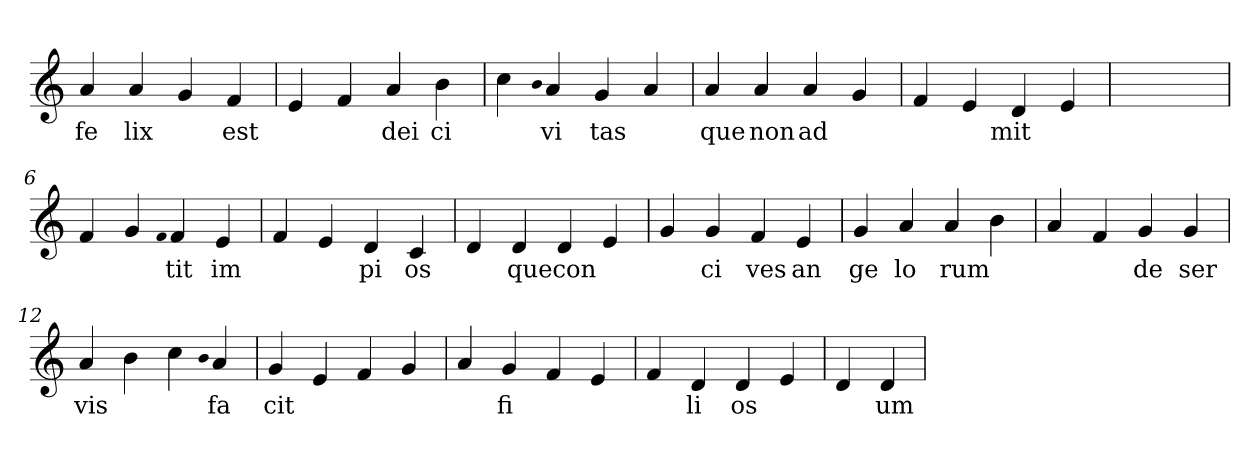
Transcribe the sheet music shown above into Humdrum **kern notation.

**kern	**text
*part1	*part1
*staff1	*staff1
*clefG2	*
=1	=1
4a	fe
4a	lix
4g	.
4f	est
=2	=2
4e	.
4f	.
4a	dei
4b	ci
=3	=3
4cc	.
qqb	.
4a	vi
4g	tas
4a	.
=4	=4
4a	que
4a	non
4a	ad
4g	.
=5	=5
4f	.
4e	.
4d	mit
4e	.
=6	=6
1ryy	.
=6	=6
4f	.
4g	.
qqf	.
4f	tit
4e	im
=7	=7
4f	.
4e	.
4d	pi
4c	os
=8	=8
4d	.
4d	que
4d	con
4e	.
=9	=9
4g	.
4g	ci
4f	ves
4e	an
=10	=10
4g	ge
4a	lo
4a	rum
4b	.
=11	=11
4a	.
4f	.
4g	de
4g	ser
=12	=12
4a	vis
4b	.
4cc	.
qqb	.
4a	fa
=13	=13
4g	cit
4e	.
4f	.
4g	.
=14	=14
4a	.
4g	fi
4f	.
4e	.
=15	=15
4f	.
4d	li
4d	os
4e	.
=16	=16
4d	.
4d	um
=	=
*-	*-
